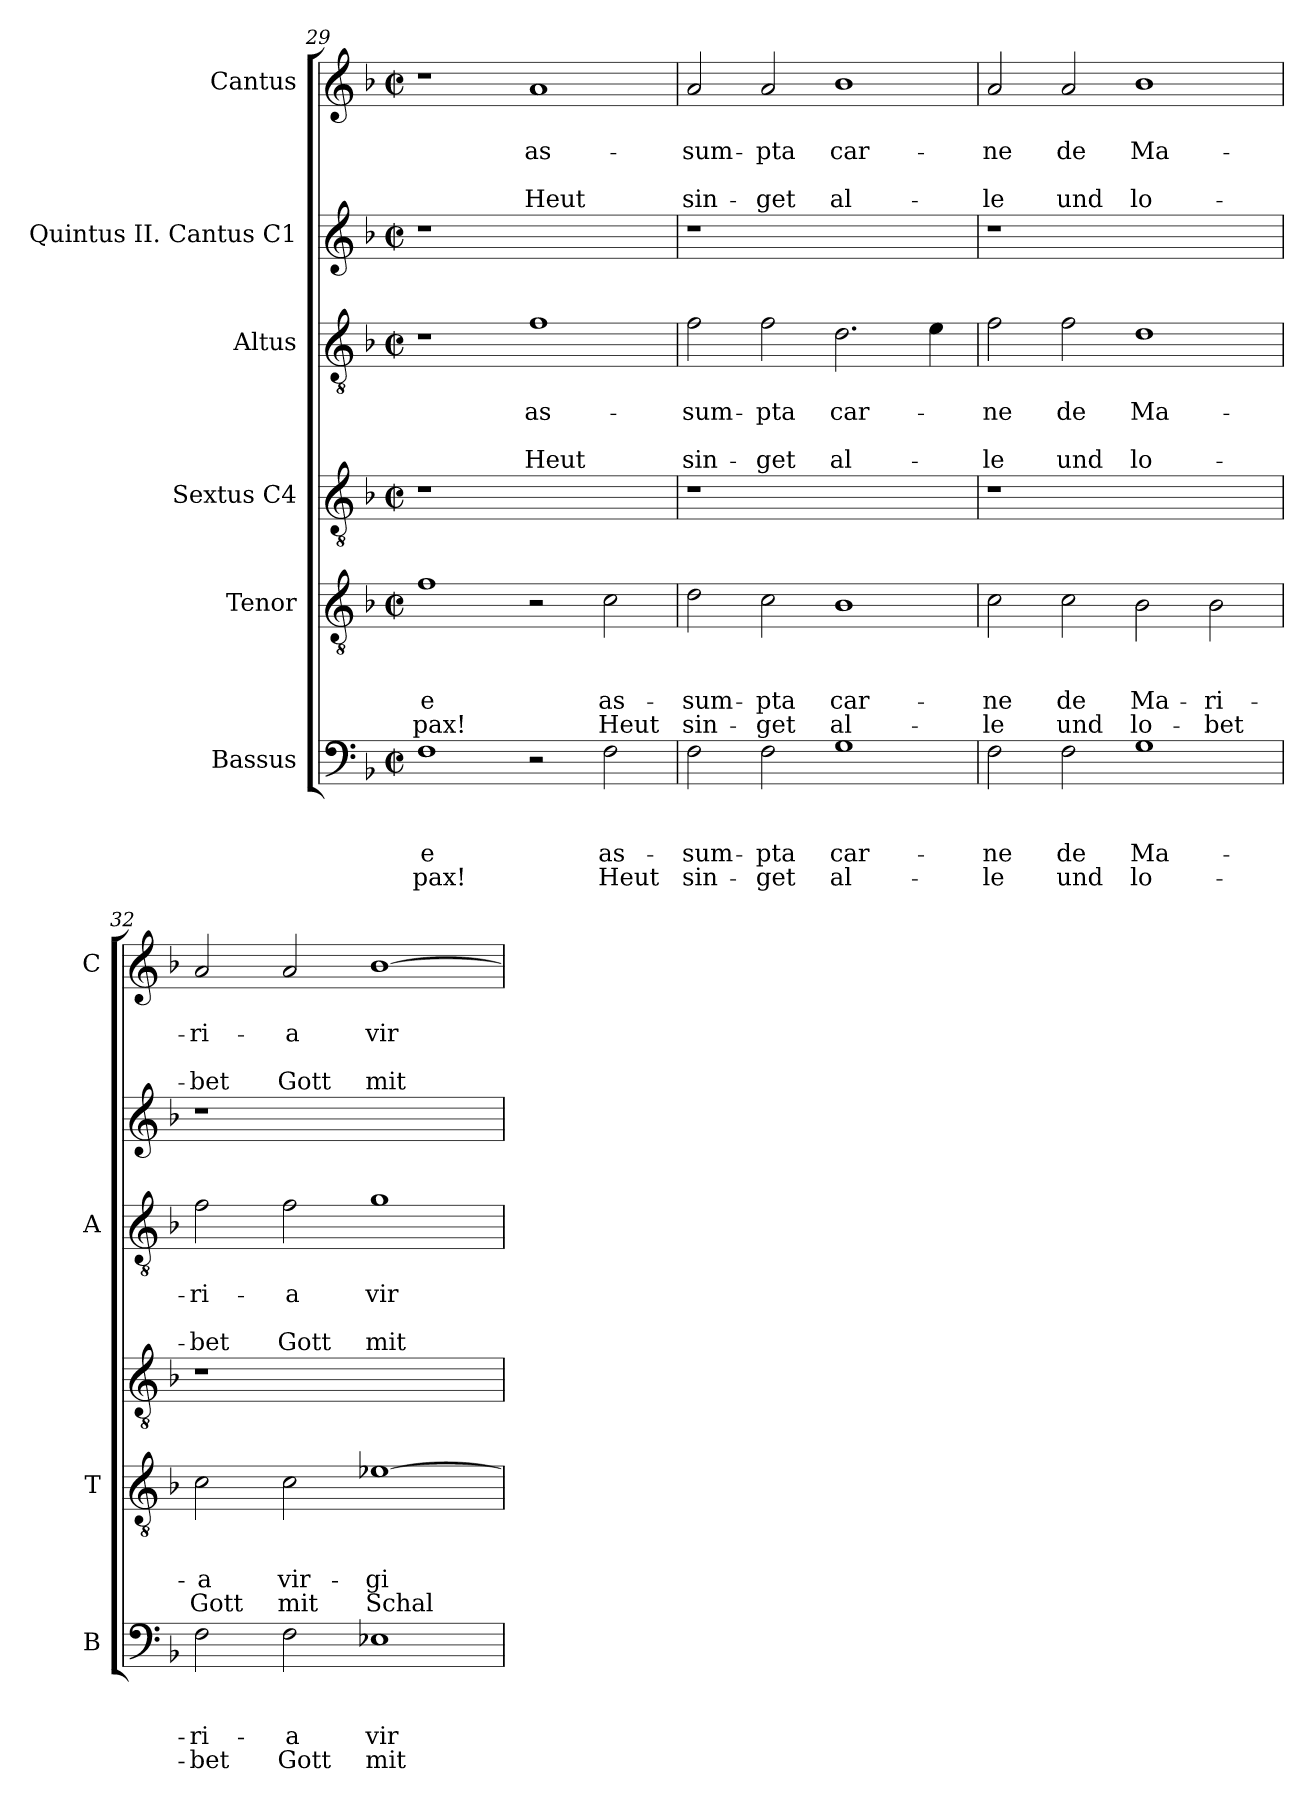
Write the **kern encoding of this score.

**kern	**text	**text	**text	**text	**kern	**text	**text	**text	**text	**kern	**kern	**text	**text	**text	**text	**kern	**kern	**text	**text	**text	**text
*part6	*part6	*part6	*part6	*part6	*part5	*part5	*part5	*part5	*part5	*part4	*part3	*part3	*part3	*part3	*part3	*part2	*part1	*part1	*part1	*part1	*part1
*staff6	*staff6	*staff6	*staff6	*staff6	*staff5	*staff5	*staff5	*staff5	*staff5	*staff4	*staff3	*staff3	*staff3	*staff3	*staff3	*staff2	*staff1	*staff1	*staff1	*staff1	*staff1
*I"Bassus	*	*	*	*	*I"Tenor	*	*	*	*	*I"Sextus C4	*I"Altus	*	*	*	*	*I"Quintus II. Cantus C1	*I"Cantus	*	*	*	*
*I'B	*	*	*	*	*I'T	*	*	*	*	*	*I'A	*	*	*	*	*	*I'C	*	*	*	*
!!LO:LB:g=z
*clefF4	*	*	*	*	*clefGv2	*	*	*	*	*clefGv2	*clefGv2	*	*	*	*	*clefG2	*clefG2	*	*	*	*
*k[b-]	*	*	*	*	*k[b-]	*	*	*	*	*k[b-]	*k[b-]	*	*	*	*	*k[b-]	*k[b-]	*	*	*	*
*F:	*	*	*	*	*F:	*	*	*	*	*F:	*F:	*	*	*	*	*F:	*F:	*	*	*	*
*M2/2	*	*	*	*	*M2/2	*	*	*	*	*M2/2	*M2/2	*	*	*	*	*M2/2	*M2/2	*	*	*	*
*met(c|)	*	*	*	*	*met(c|)	*	*	*	*	*met(c|)	*met(c|)	*	*	*	*	*met(c|)	*met(c|)	*	*	*	*
=29	=29	=29	=29	=29	=29	=29	=29	=29	=29	=29	=29	=29	=29	=29	=29	=29	=29	=29	=29	=29	=29
!	!	!	!LO:LY:b	!LO:LY:b	!	!	!	!LO:LY:b	!LO:LY:b	!	!	!	!	!	!	!	!	!	!	!	!
1F	.	.	-e	pax!	1f	.	.	-e	pax!	1r	1r	.	.	.	.	1r	1r	.	.	.	.
!	!	!	!	!	!	!	!	!	!	!	!	!	!LO:LY:b	!	!LO:LY:b	!	!	!	!LO:LY:b	!	!LO:LY:b
2r	.	.	.	.	2r	.	.	.	.	1ryy	1f	.	as-	.	Heut	1ryy	1a	.	as-	.	Heut
!	!	!	!LO:LY:b	!LO:LY:b	!	!	!	!LO:LY:b	!LO:LY:b	!	!	!	!	!	!	!	!	!	!	!	!
2F\	.	.	as-	Heut	2c\	.	.	as-	Heut	.	.	.	.	.	.	.	.	.	.	.	.
=30	=30	=30	=30	=30	=30	=30	=30	=30	=30	=30	=30	=30	=30	=30	=30	=30	=30	=30	=30	=30	=30
!	!	!	!LO:LY:b	!LO:LY:b	!	!	!	!LO:LY:b	!LO:LY:b	!	!	!	!LO:LY:b	!	!LO:LY:b	!	!	!	!LO:LY:b	!	!LO:LY:b
2F\	.	.	-sum-	sin-	2d\	.	.	-sum-	sin-	1r	2f\	.	-sum-	.	sin-	1r	2a/	.	-sum-	.	sin-
!	!	!	!LO:LY:b	!LO:LY:b	!	!	!	!LO:LY:b	!LO:LY:b	!	!	!	!LO:LY:b	!	!LO:LY:b	!	!	!	!LO:LY:b	!	!LO:LY:b
2F\	.	.	-pta	-get	2c\	.	.	-pta	-get	.	2f\	.	-pta	.	-get	.	2a/	.	-pta	.	-get
!	!	!	!LO:LY:b	!LO:LY:b	!	!	!	!LO:LY:b	!LO:LY:b	!	!	!	!LO:LY:b	!	!LO:LY:b	!	!	!	!LO:LY:b	!	!LO:LY:b
1G	.	.	car-	al-	1B-	.	.	car-	al-	1ryy	2.d\	.	car-	.	al-	1ryy	1b-	.	car-	.	al-
.	.	.	.	.	.	.	.	.	.	.	4e\	.	.	.	.	.	.	.	.	.	.
=31	=31	=31	=31	=31	=31	=31	=31	=31	=31	=31	=31	=31	=31	=31	=31	=31	=31	=31	=31	=31	=31
!	!	!	!LO:LY:b	!LO:LY:b	!	!	!	!LO:LY:b	!LO:LY:b	!	!	!	!LO:LY:b	!	!LO:LY:b	!	!	!	!LO:LY:b	!	!LO:LY:b
2F\	.	.	-ne	-le	2c\	.	.	-ne	-le	1r	2f\	.	-ne	.	-le	1r	2a/	.	-ne	.	-le
!	!	!	!LO:LY:b	!LO:LY:b	!	!	!	!LO:LY:b	!LO:LY:b	!	!	!	!LO:LY:b	!	!LO:LY:b	!	!	!	!LO:LY:b	!	!LO:LY:b
2F\	.	.	de	und	2c\	.	.	de	und	.	2f\	.	de	.	und	.	2a/	.	de	.	und
!	!	!	!LO:LY:b	!LO:LY:b	!	!	!	!LO:LY:b	!LO:LY:b	!	!	!	!LO:LY:b	!	!LO:LY:b	!	!	!	!LO:LY:b	!	!LO:LY:b
1G	.	.	Ma-	lo-	2B-\	.	.	Ma-	lo-	1ryy	1d	.	Ma-	.	lo-	1ryy	1b-	.	Ma-	.	lo-
!	!	!	!	!	!	!	!	!LO:LY:b	!LO:LY:b	!	!	!	!	!	!	!	!	!	!	!	!
.	.	.	.	.	2B-\	.	.	-ri-	-bet	.	.	.	.	.	.	.	.	.	.	.	.
=32	=32	=32	=32	=32	=32	=32	=32	=32	=32	=32	=32	=32	=32	=32	=32	=32	=32	=32	=32	=32	=32
!	!	!	!LO:LY:b	!LO:LY:b	!	!	!	!LO:LY:b	!LO:LY:b	!	!	!	!LO:LY:b	!	!LO:LY:b	!	!	!	!LO:LY:b	!	!LO:LY:b
2F\	.	.	-ri-	-bet	2c\	.	.	-a	Gott	1r	2f\	.	-ri-	.	-bet	1r	2a/	.	-ri-	.	-bet
!	!	!	!LO:LY:b	!LO:LY:b	!	!	!	!LO:LY:b	!LO:LY:b	!	!	!	!LO:LY:b	!	!LO:LY:b	!	!	!	!LO:LY:b	!	!LO:LY:b
2F\	.	.	-a	Gott	2c\	.	.	vir-	mit	.	2f\	.	-a	.	Gott	.	2a/	.	-a	.	Gott
!	!	!	!LO:LY:b	!LO:LY:b	!	!	!	!LO:LY:b	!LO:LY:b	!	!	!	!LO:LY:b	!	!LO:LY:b	!	!	!	!LO:LY:b	!	!LO:LY:b
1E-X	.	.	vir-	mit	[1e-X	.	.	-gi-	Schal-	1ryy	1g	.	vir-	.	mit	1ryy	[1b-	.	vir-	.	mit
=	=	=	=	=	=	=	=	=	=	=	=	=	=	=	=	=	=	=	=	=	=
*-	*-	*-	*-	*-	*-	*-	*-	*-	*-	*-	*-	*-	*-	*-	*-	*-	*-	*-	*-	*-	*-
